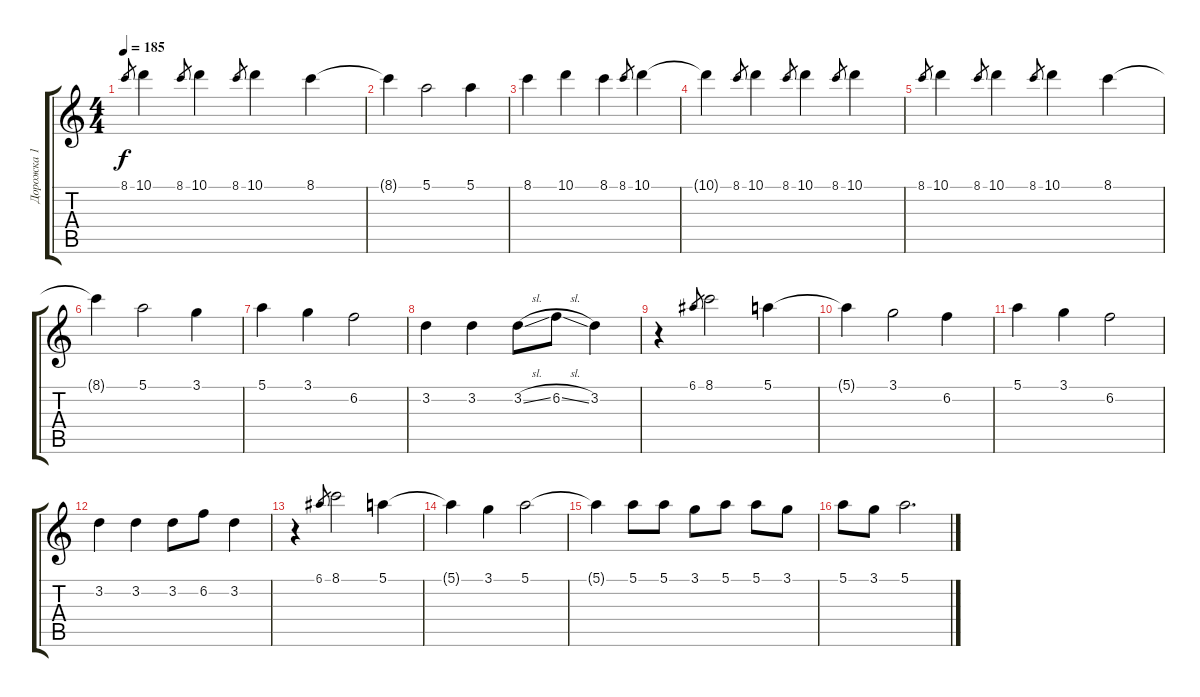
\track ("Дорожка 1" "Дорожка 1") {instrument distortionguitar}
\staff {score tabs}
\tuning (E4 B3 G3 D3 A2 E2) {hide}
\ts (4 4)
\tempo 185
\clef g2
\ks c
8.1.8{gr dy f} 10.1.4 8.1.8{gr} 10.1.4 8.1.8{gr} 10.1.4 8.1.4 |
8.1{t}.4 5.1.2 5.1.4 |
8.1.4 10.1.4 8.1.4 8.1.8{gr} 10.1.4 |
10.1{t}.4 8.1.8{gr} 10.1.4 8.1.8{gr} 10.1.4 8.1.8{gr} 10.1.4 |
8.1.8{gr} 10.1.4 8.1.8{gr} 10.1.4 8.1.8{gr} 10.1.4 8.1.4 |
8.1{t}.4 5.1.2 3.1.4 |
5.1.4 3.1.4 6.2.2 |
3.2.4 3.2.4 3.2{sl}.8 6.2{sl}.8 3.2.4 |
r.4 6.1.8{gr} 8.1.2 5.1.4 |
5.1{t}.4 3.1.2 6.2.4 |
5.1.4 3.1.4 6.2.2 |
3.2.4 3.2.4 3.2.8 6.2.8 3.2.4 |
r.4 6.1.8{gr} 8.1.2 5.1.4 |
5.1{t}.4 3.1.4 5.1.2 |
5.1{t}.4 5.1.8 5.1.8 3.1.8 5.1.8 5.1.8 3.1.8 |
5.1.8 3.1.8 5.1.2{d}
